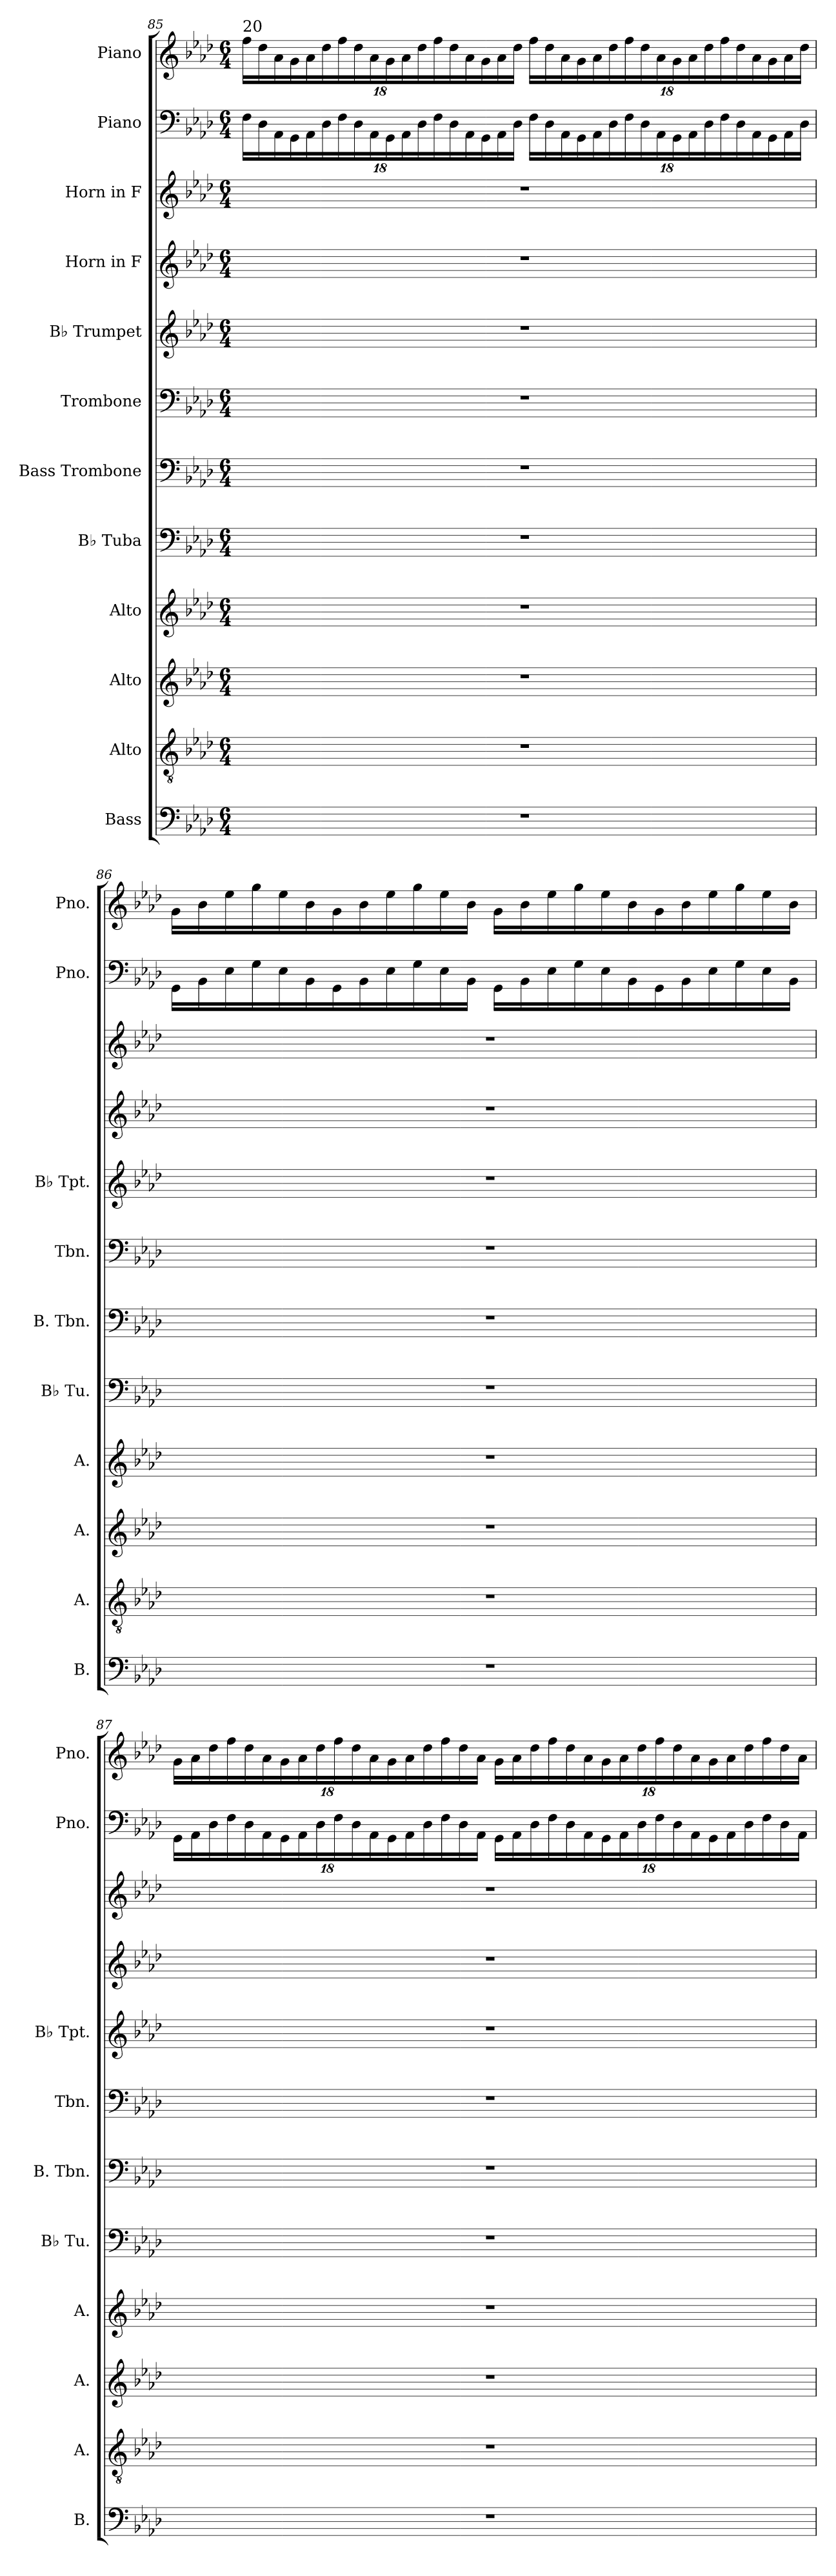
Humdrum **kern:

**kern	**kern	**kern	**kern	**kern	**kern	**kern	**kern	**kern	**kern	**kern	**kern
*part12	*part11	*part10	*part9	*part8	*part7	*part6	*part5	*part4	*part3	*part2	*part1
*staff12	*staff11	*staff10	*staff9	*staff8	*staff7	*staff6	*staff5	*staff4	*staff3	*staff2	*staff1
*I"Bass	*I"Alto	*I"Alto	*I"Alto	*I"B♭ Tuba	*I"Bass Trombone	*I"Trombone	*I"B♭ Trumpet	*I"Horn in F	*I"Horn in F	*I"Piano	*I"Piano
*I'B.	*I'A.	*I'A.	*I'A.	*I'B♭ Tu.	*I'B. Tbn.	*I'Tbn.	*I'B♭ Tpt.	*	*	*I'Pno.	*I'Pno.
!!LO:PB:g=z
*clefF4	*clefGv2	*clefG2	*clefG2	*clefF4	*clefF4	*clefF4	*clefG2	*clefG2	*clefG2	*clefF4	*clefG2
*	*	*	*	*	*	*	*ITrd1c2	*ITrd4c7	*ITrd4c7	*	*
*k[b-e-a-d-]	*k[b-e-a-d-]	*k[b-e-a-d-]	*k[b-e-a-d-]	*k[b-e-a-d-]	*k[b-e-a-d-]	*k[b-e-a-d-]	*k[b-e-a-d-g-c-]	*k[b-e-a-d-g-]	*k[b-e-a-d-g-]	*k[b-e-a-d-]	*k[b-e-a-d-]
*M6/4	*M6/4	*M6/4	*M6/4	*M6/4	*M6/4	*M6/4	*M6/4	*M6/4	*M6/4	*M6/4	*M6/4
*	*	*	*	*	*	*	*	*	*	*Xbrackettup	*Xbrackettup
=85	=85	=85	=85	=85	=85	=85	=85	=85	=85	=85	=85
!	!	!	!	!	!	!	!	!	!	!	!LO:TX:a:t=20
1.r	1.r	1.r	1.r	1.r	1.r	1.r	1.r	1.r	1.r	24F\LL	24ff\LL
.	.	.	.	.	.	.	.	.	.	24D-\	24dd-\
.	.	.	.	.	.	.	.	.	.	24AA-\	24a-\
.	.	.	.	.	.	.	.	.	.	24GG\	24g\
.	.	.	.	.	.	.	.	.	.	24AA-\	24a-\
.	.	.	.	.	.	.	.	.	.	24D-\	24dd-\
.	.	.	.	.	.	.	.	.	.	24F\	24ff\
.	.	.	.	.	.	.	.	.	.	24D-\	24dd-\
.	.	.	.	.	.	.	.	.	.	24AA-\	24a-\
.	.	.	.	.	.	.	.	.	.	24GG\	24g\
.	.	.	.	.	.	.	.	.	.	24AA-\	24a-\
.	.	.	.	.	.	.	.	.	.	24D-\	24dd-\
.	.	.	.	.	.	.	.	.	.	24F\	24ff\
.	.	.	.	.	.	.	.	.	.	24D-\	24dd-\
.	.	.	.	.	.	.	.	.	.	24AA-\	24a-\
.	.	.	.	.	.	.	.	.	.	24GG\	24g\
.	.	.	.	.	.	.	.	.	.	24AA-\	24a-\
.	.	.	.	.	.	.	.	.	.	24D-\JJ	24dd-\JJ
.	.	.	.	.	.	.	.	.	.	24F\LL	24ff\LL
.	.	.	.	.	.	.	.	.	.	24D-\	24dd-\
.	.	.	.	.	.	.	.	.	.	24AA-\	24a-\
.	.	.	.	.	.	.	.	.	.	24GG\	24g\
.	.	.	.	.	.	.	.	.	.	24AA-\	24a-\
.	.	.	.	.	.	.	.	.	.	24D-\	24dd-\
.	.	.	.	.	.	.	.	.	.	24F\	24ff\
.	.	.	.	.	.	.	.	.	.	24D-\	24dd-\
.	.	.	.	.	.	.	.	.	.	24AA-\	24a-\
.	.	.	.	.	.	.	.	.	.	24GG\	24g\
.	.	.	.	.	.	.	.	.	.	24AA-\	24a-\
.	.	.	.	.	.	.	.	.	.	24D-\	24dd-\
.	.	.	.	.	.	.	.	.	.	24F\	24ff\
.	.	.	.	.	.	.	.	.	.	24D-\	24dd-\
.	.	.	.	.	.	.	.	.	.	24AA-\	24a-\
.	.	.	.	.	.	.	.	.	.	24GG\	24g\
.	.	.	.	.	.	.	.	.	.	24AA-\	24a-\
.	.	.	.	.	.	.	.	.	.	24D-\JJ	24dd-\JJ
!!LO:PB:g=z
=86	=86	=86	=86	=86	=86	=86	=86	=86	=86	=86	=86
1.r	1.r	1.r	1.r	1.r	1.r	1.r	1.r	1.r	1.r	16GG\LL	16g\LL
.	.	.	.	.	.	.	.	.	.	16BB-\	16b-\
.	.	.	.	.	.	.	.	.	.	16E-\	16ee-\
.	.	.	.	.	.	.	.	.	.	16G\	16gg\
.	.	.	.	.	.	.	.	.	.	16E-\	16ee-\
.	.	.	.	.	.	.	.	.	.	16BB-\	16b-\
.	.	.	.	.	.	.	.	.	.	16GG\	16g\
.	.	.	.	.	.	.	.	.	.	16BB-\	16b-\
.	.	.	.	.	.	.	.	.	.	16E-\	16ee-\
.	.	.	.	.	.	.	.	.	.	16G\	16gg\
.	.	.	.	.	.	.	.	.	.	16E-\	16ee-\
.	.	.	.	.	.	.	.	.	.	16BB-\JJ	16b-\JJ
.	.	.	.	.	.	.	.	.	.	16GG\LL	16g\LL
.	.	.	.	.	.	.	.	.	.	16BB-\	16b-\
.	.	.	.	.	.	.	.	.	.	16E-\	16ee-\
.	.	.	.	.	.	.	.	.	.	16G\	16gg\
.	.	.	.	.	.	.	.	.	.	16E-\	16ee-\
.	.	.	.	.	.	.	.	.	.	16BB-\	16b-\
.	.	.	.	.	.	.	.	.	.	16GG\	16g\
.	.	.	.	.	.	.	.	.	.	16BB-\	16b-\
.	.	.	.	.	.	.	.	.	.	16E-\	16ee-\
.	.	.	.	.	.	.	.	.	.	16G\	16gg\
.	.	.	.	.	.	.	.	.	.	16E-\	16ee-\
.	.	.	.	.	.	.	.	.	.	16BB-\JJ	16b-\JJ
!!LO:PB:g=z
=87	=87	=87	=87	=87	=87	=87	=87	=87	=87	=87	=87
1.r	1.r	1.r	1.r	1.r	1.r	1.r	1.r	1.r	1.r	24GG\LL	24g\LL
.	.	.	.	.	.	.	.	.	.	24AA-\	24a-\
.	.	.	.	.	.	.	.	.	.	24D-\	24dd-\
.	.	.	.	.	.	.	.	.	.	24F\	24ff\
.	.	.	.	.	.	.	.	.	.	24D-\	24dd-\
.	.	.	.	.	.	.	.	.	.	24AA-\	24a-\
.	.	.	.	.	.	.	.	.	.	24GG\	24g\
.	.	.	.	.	.	.	.	.	.	24AA-\	24a-\
.	.	.	.	.	.	.	.	.	.	24D-\	24dd-\
.	.	.	.	.	.	.	.	.	.	24F\	24ff\
.	.	.	.	.	.	.	.	.	.	24D-\	24dd-\
.	.	.	.	.	.	.	.	.	.	24AA-\	24a-\
.	.	.	.	.	.	.	.	.	.	24GG\	24g\
.	.	.	.	.	.	.	.	.	.	24AA-\	24a-\
.	.	.	.	.	.	.	.	.	.	24D-\	24dd-\
.	.	.	.	.	.	.	.	.	.	24F\	24ff\
.	.	.	.	.	.	.	.	.	.	24D-\	24dd-\
.	.	.	.	.	.	.	.	.	.	24AA-\JJ	24a-\JJ
.	.	.	.	.	.	.	.	.	.	24GG\LL	24g\LL
.	.	.	.	.	.	.	.	.	.	24AA-\	24a-\
.	.	.	.	.	.	.	.	.	.	24D-\	24dd-\
.	.	.	.	.	.	.	.	.	.	24F\	24ff\
.	.	.	.	.	.	.	.	.	.	24D-\	24dd-\
.	.	.	.	.	.	.	.	.	.	24AA-\	24a-\
.	.	.	.	.	.	.	.	.	.	24GG\	24g\
.	.	.	.	.	.	.	.	.	.	24AA-\	24a-\
.	.	.	.	.	.	.	.	.	.	24D-\	24dd-\
.	.	.	.	.	.	.	.	.	.	24F\	24ff\
.	.	.	.	.	.	.	.	.	.	24D-\	24dd-\
.	.	.	.	.	.	.	.	.	.	24AA-\	24a-\
.	.	.	.	.	.	.	.	.	.	24GG\	24g\
.	.	.	.	.	.	.	.	.	.	24AA-\	24a-\
.	.	.	.	.	.	.	.	.	.	24D-\	24dd-\
.	.	.	.	.	.	.	.	.	.	24F\	24ff\
.	.	.	.	.	.	.	.	.	.	24D-\	24dd-\
.	.	.	.	.	.	.	.	.	.	24AA-\JJ	24a-\JJ
=	=	=	=	=	=	=	=	=	=	=	=
*-	*-	*-	*-	*-	*-	*-	*-	*-	*-	*-	*-
